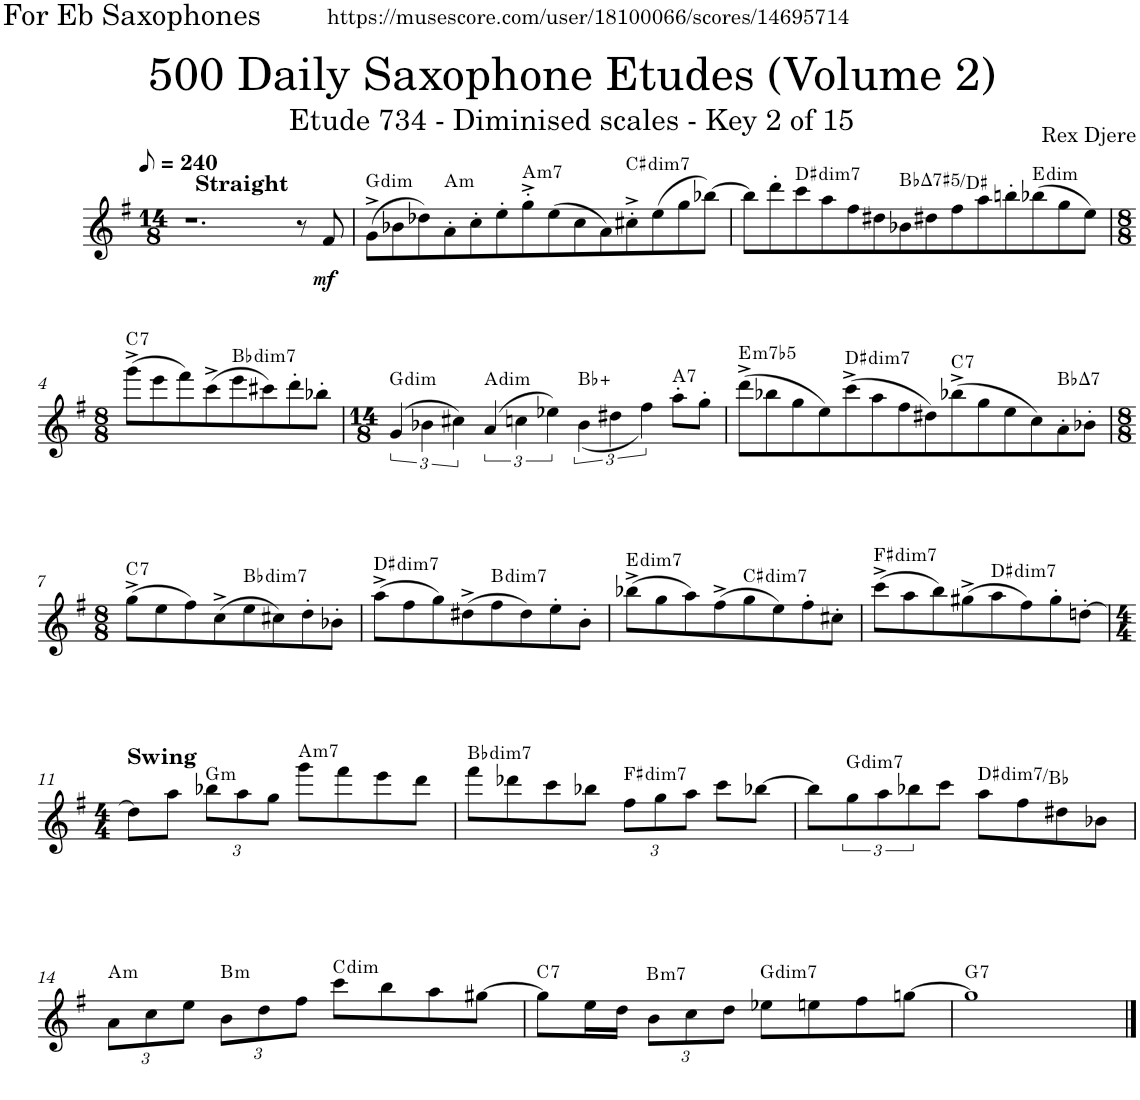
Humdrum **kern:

**kern	**dynam	**harte
*part1	*part1	*part1
*staff1	*staff1	*
*I"Alto Saxophone	*	*
*I'A. Sax.	*	*
*clefG2	*	*
*Trd5c9	*	*
*k[f#]	*	*
*M14/8	*	*
*MM120	*	*
=1	=1	=1
*^	*	*
1.r	1ryy	.	.
!	!LO:TX:a:B:t=Straight	!	!
.	2.ryy	.	.
8r	.	.	.
!	!	!LO:DY:b	!
8f#/	.	mf	.
=2	=2	=2	=2
!	!	!	!LO:H:kt=dim
*v	*v	*	*
(8g^\L	.	G:dim
8b-X\	.	.
8dd-X\)	.	.
!	!	!LO:H:kt=m
8a'\	.	A:min
8cc'\	.	.
8ee'\	.	.
!	!	!LO:H:kt=m7
8gg'^\	.	A:min7
(8ee\	.	.
8cc\	.	.
8a\)	.	.
!	!	!LO:H:kt=dim7
8cc#X'^\	.	C#:dim7
(8ee\	.	.
8gg\	.	.
[8bb-X\J)	.	.
=3	=3	=3
8bb-\L]	.	.
8ddd'\	.	.
!	!	!LO:H:kt=dim7
8ccc\	.	D#:dim7
8aa\	.	.
8ff#\	.	.
8dd#X\	.	.
!	!	!LO:H:kt=7
8b-X\	.	Bb:(3,#5,7)/#3
8dd#X\	.	.
8ff#\	.	.
8aa\	.	.
8bbn'\	.	.
!	!	!LO:H:kt=dim
(8bb-X\	.	E:dim
8gg\	.	.
8ee\J)	.	.
!!LO:LB:g=z
=4	=4	=4
*M8/8	*	*
!	!	!LO:H:kt=7
(8ggg^\L	.	C:7
8eee\	.	.
8fff#\)	.	.
(8ccc^\	.	.
!	!	!LO:H:kt=dim7
8eee\	.	Bb:dim7
8ccc#X\)	.	.
8ddd'\	.	.
8bb-X'\J	.	.
=5	=5	=5
*M14/8	*	*
!	!	!LO:H:kt=dim
(6g/	.	G:dim
6b-X\	.	.
6cc#X\)	.	.
!	!	!LO:H:kt=dim
(6a/	.	A:dim
6ccn\	.	.
6ee-X\)	.	.
(<6b-\	.	Bb:aug
6dd#X\	.	.
6ff#\)	.	.
!	!	!LO:H:kt=7
8aa'\L	.	A:7
8gg'\J	.	.
=6	=6	=6
!	!	!LO:H:kt=m7b5
(8ddd^\L	.	E:hdim7
8bb-X\	.	.
8gg\	.	.
8ee\)	.	.
!	!	!LO:H:kt=dim7
(8ccc^\	.	D#:dim7
8aa\	.	.
8ff#\	.	.
8dd#X\)	.	.
!	!	!LO:H:kt=7
(8bb-X^\	.	C:7
8gg\	.	.
8ee\	.	.
8cc\)	.	.
!	!	!LO:H:kt=7
8a'\	.	Bb:maj7
8b-X'\J	.	.
!!LO:LB:g=z
=7	=7	=7
*M8/8	*	*
!	!	!LO:H:kt=7
(8gg^\L	.	C:7
8ee\	.	.
8ff#\)	.	.
(8cc^\	.	.
!	!	!LO:H:kt=dim7
8ee\	.	Bb:dim7
8cc#X\)	.	.
8dd'\	.	.
8b-X'\J	.	.
=8	=8	=8
!	!	!LO:H:kt=dim7
(8aa^\L	.	D#:dim7
8ff#\	.	.
8gg\)	.	.
(8dd#X^\	.	.
!	!	!LO:H:kt=dim7
8ff#\	.	B:dim7
8dd#\)	.	.
8ee'\	.	.
8b'\J	.	.
=9	=9	=9
!	!	!LO:H:kt=dim7
(8bb-X^\L	.	E:dim7
8gg\	.	.
8aa\)	.	.
(8ff#^\	.	.
!	!	!LO:H:kt=dim7
8gg\	.	C#:dim7
8ee\)	.	.
8ff#'\	.	.
8cc#X'\J	.	.
=10	=10	=10
!	!	!LO:H:kt=dim7
(8ccc^\L	.	F#:dim7
8aa\	.	.
8bb\)	.	.
(8gg#X^\	.	.
!	!	!LO:H:kt=dim7
8aa\	.	D#:dim7
8ff#\)	.	.
8gg#'\	.	.
[8ddn'\J	.	.
!!LO:LB:g=z
=11	=11	=11
*M4/4	*	*
!LO:TX:a:B:t=Swing	!	!
8dd\L]	.	.
8aa\J	.	.
*Xbrackettup	*	*
!	!	!LO:H:kt=m
12bb-X\L	.	G:min
12aa\	.	.
12gg\J	.	.
!	!	!LO:H:kt=m7
8ggg\L	.	A:min7
8fff#\	.	.
8eee\	.	.
8ddd\J	.	.
=12	=12	=12
!	!	!LO:H:kt=dim7
8fff#\L	.	Bb:dim7
8ddd-X\	.	.
8ccc\	.	.
8bb-X\J	.	.
!	!	!LO:H:kt=dim7
12ff#\L	.	F#:dim7
12gg\	.	.
12aa\J	.	.
8ccc\L	.	.
[8bb-X\J	.	.
=13	=13	=13
8bb-\L]	.	.
*brackettup	*	*
!	!	!LO:H:kt=dim7
12gg\	.	G:dim7
12aa\	.	.
12bb-X\	.	.
8ccc\J	.	.
!	!	!LO:H:kt=dim7
8aa\L	.	D#:dim7/bb6
8ff#\	.	.
8dd#X\	.	.
8b-X\J	.	.
!!LO:LB:g=z
=14	=14	=14
*Xbrackettup	*	*
!	!	!LO:H:kt=m
12a\L	.	A:min
12cc\	.	.
12ee\J	.	.
!	!	!LO:H:kt=m
12b\L	.	B:min
12dd\	.	.
12ff#\J	.	.
!	!	!LO:H:kt=dim
8ccc\L	.	C:dim
8bb\	.	.
8aa\	.	.
[8gg#X\J	.	.
=15	=15	=15
!	!	!LO:H:kt=7
8gg#\L]	.	C:7
16ee\L	.	.
16dd\JJ	.	.
!	!	!LO:H:kt=m7
12b\L	.	B:min7
12cc\	.	.
12dd\J	.	.
!	!	!LO:H:kt=dim7
8ee-X\L	.	G:dim7
8een\	.	.
8ff#\	.	.
[8ggn\J	.	.
=16	=16	=16
!	!	!LO:H:kt=7
1gg]	.	G:7
==	==	==
*-	*-	*-
